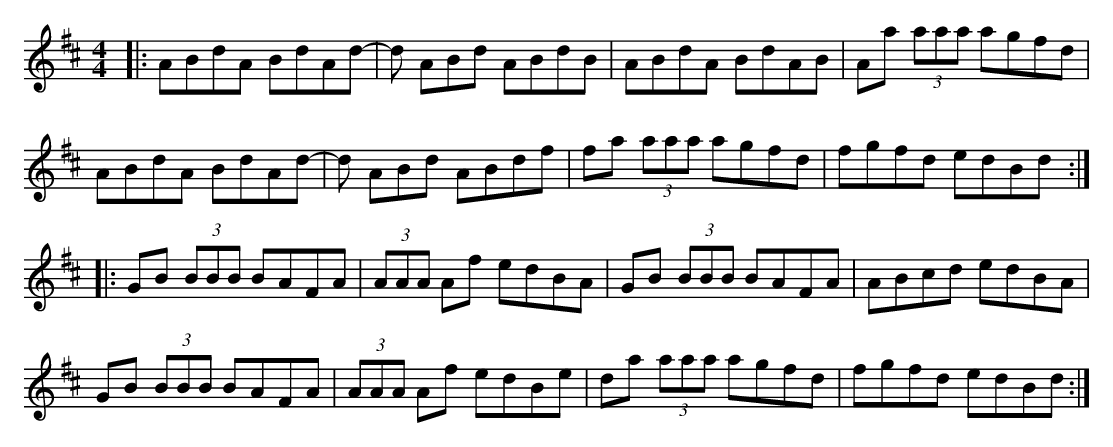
X:1
M:4/4
K:D
|:ABdA BdAd-|d ABd ABdB|ABdA BdAB| Aa (3aaa agfd|
ABdA BdAd-|d ABd ABdf|fa (3aaa agfd| fgfd edBd:|
|:GB (3BBB BAFA|(3AAA Af edBA|GB (3BBB BAFA|ABcd edBA|
GB (3BBB BAFA|(3AAA Af edBe|da (3aaa agfd|fgfd edBd:|
